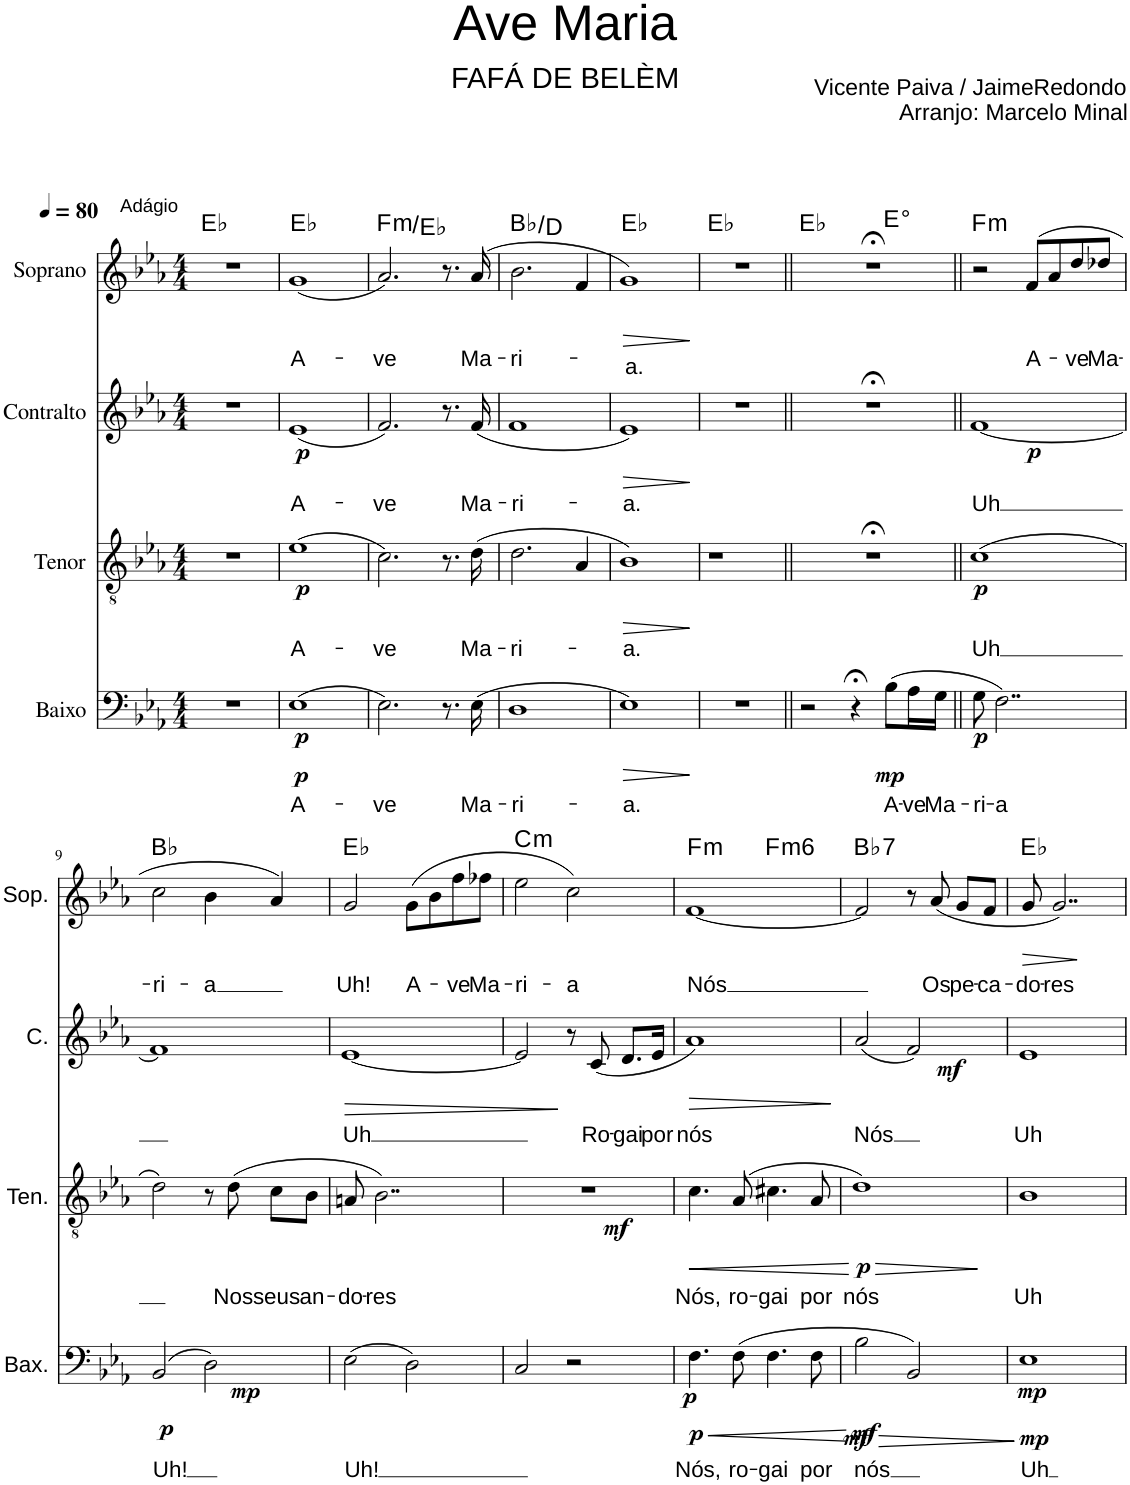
**kern	**text	**dynam	**kern	**text	**dynam	**kern	**text	**dynam	**kern	**text	**dynam	**harte
*part4	*part4	*part4	*part3	*part3	*part3	*part2	*part2	*part2	*part1	*part1	*part1	*part1
*staff4	*staff4	*staff4	*staff3	*staff3	*staff3	*staff2	*staff2	*staff2	*staff1	*staff1	*staff1	*
*I"Baixo	*	*	*I"Tenor	*	*	*I"Contralto	*	*	*I"Soprano	*	*	*
*I'Bax.	*	*	*I'Ten.	*	*	*I'C.	*	*	*I'Sop.	*	*	*
*clefF4	*	*	*clefGv2	*	*	*clefG2	*	*	*clefG2	*	*	*
*k[b-e-a-]	*	*	*k[b-e-a-]	*	*	*k[b-e-a-]	*	*	*k[b-e-a-]	*	*	*
*M4/4	*	*	*M4/4	*	*	*M4/4	*	*	*M4/4	*	*	*
=1	=1	=1	=1	=1	=1	=1	=1	=1	=1	=1	=1	=1
!	!	!	!	!	!	!	!	!	!LO:TX:a:t=Adágio	!	!	!
1r	.	.	1r	.	.	1r	.	.	1r	.	.	Eb:maj
=2	=2	=2	=2	=2	=2	=2	=2	=2	=2	=2	=2	=2
!	!LO:LY:b	!LO:DY:b	!	!LO:LY:b	!	!	!LO:LY:b	!	!	!LO:LY:b	!	!
!	!	!LO:DY:n=1:b	!	!	!LO:DY:b	!	!	!LO:DY:b	!	!	!	!
(1E-	A-	p p	(1e-	A-	p	(1e-	A-	p	(1g	A-	.	Eb:maj
=3	=3	=3	=3	=3	=3	=3	=3	=3	=3	=3	=3	=3
!	!LO:LY:b	!	!	!LO:LY:b	!	!	!LO:LY:b	!	!	!LO:LY:b	!	!LO:H:kt=m
2.E-\)	-ve	.	2.c\)	-ve	.	2.f/)	-ve	.	2.a-/)	-ve	.	F:min/b7
8.r	.	.	8.r	.	.	8.r	.	.	8.r	.	.	.
!	!LO:LY:b	!	!	!LO:LY:b	!	!	!LO:LY:b	!	!	!LO:LY:b	!	!
(16E-\	Ma-	.	(16d\	Ma-	.	(16f/	Ma-	.	(16a-/	Ma-	.	.
=4	=4	=4	=4	=4	=4	=4	=4	=4	=4	=4	=4	=4
!	!LO:LY:b	!	!	!LO:LY:b	!	!	!LO:LY:b	!	!	!LO:LY:b	!	!
1D	-ri-	.	2.d\	-ri-	.	1f	-ri-	.	2.b-\	-ri-	.	Bb:maj/3
.	.	.	4A-/	.	.	.	.	.	4f/	.	.	.
=5	=5	=5	=5	=5	=5	=5	=5	=5	=5	=5	=5	=5
!	!LO:LY:b	!LO:HP:b	!	!LO:LY:b	!LO:HP:b	!	!LO:LY:b	!LO:HP:b	!	!LO:LY:b	!LO:HP:b	!
1E-)	-a.	>	1B-)	-a.	>	1e-)	-a.	>	1g)	-a.	>	Eb:maj
.	.	]	.	.	]	.	.	]	.	.	]	.
=6	=6	=6	=6	=6	=6	=6	=6	=6	=6	=6	=6	=6
1r	.	.	1r	.	.	1r	.	.	1r	.	.	Eb:maj
=7	=7	=7	=7	=7	=7	=7	=7	=7	=7	=7	=7	=7
*	*	*	*	*	*	*	*	*	*^	*	*	*
2r	.	.	1r;<	.	.	1r;<	.	.	1r;<	2.ryy	.	.	Eb:maj
4r;<	.	.	.	.	.	.	.	.	.	.	.	.	.
!	!LO:LY:b	!LO:DY:b	!	!	!	!	!	!	!	!	!	!	!LO:H:kt=°
(8B-\L	A-	mp	.	.	.	.	.	.	.	4ryy	.	.	.
!	!LO:LY:b	!	!	!	!	!	!	!	!	!	!	!	!
16A-\L	-ve	.	.	.	.	.	.	.	.	.	.	.	.
!	!LO:LY:b	!	!	!	!	!	!	!	!	!	!	!	!
16G\JJ	Ma-	.	.	.	.	.	.	.	.	.	.	.	.
=8	=8	=8	=8	=8	=8	=8	=8	=8	=8	=8	=8	=8	=8
!	!LO:LY:b	!LO:DY:b	!	!LO:LY:b	!LO:DY:b	!	!LO:LY:b	!LO:DY:b	!	!	!	!	!LO:H:kt=m
*	*	*	*	*	*	*	*	*	*v	*v	*	*	*
8G\	-ri-	p	(1c	Uh	p	[1f	Uh	p	2r	.	.	F:min
!	!LO:LY:b	!	!	!	!	!	!	!	!	!	!	!
2..F\)	-a	.	.	.	.	.	.	.	.	.	.	.
!	!	!	!	!	!	!	!	!	!	!LO:LY:b	!	!
.	.	.	.	.	.	.	.	.	(8f/L	A-	.	.
.	.	.	.	.	.	.	.	.	8a-/	.	.	.
!	!	!	!	!	!	!	!	!	!	!LO:LY:b	!	!
.	.	.	.	.	.	.	.	.	8dd/	ve	.	.
!	!	!	!	!	!	!	!	!	!	!LO:LY:b	!	!
.	.	.	.	.	.	.	.	.	8dd-X/J	Ma-	.	.
!!LO:LB:g=z
=9	=9	=9	=9	=9	=9	=9	=9	=9	=9	=9	=9	=9
!	!LO:LY:b	!LO:DY:b	!	!	!	!	!	!	!	!LO:LY:b	!	!
(2BB-/	Uh!	p	2d\)	.	.	1f]	.	.	2cc\	-ri-	.	Bb:maj
!	!	!LO:DY:b	!	!	!	!	!	!	!	!LO:LY:b	!	!
2D\)	.	mp	8r	.	.	.	.	.	4b-\	-a	.	.
!	!	!	!	!LO:LY:b	!	!	!	!	!	!	!	!
.	.	.	(8d\	Nos	.	.	.	.	.	.	.	.
!	!	!	!	!LO:LY:b	!	!	!	!	!	!	!	!
.	.	.	8c\L	seus	.	.	.	.	4a-/)	.	.	.
!	!	!	!	!LO:LY:b	!	!	!	!	!	!	!	!
.	.	.	8B-\J	an-	.	.	.	.	.	.	.	.
=10	=10	=10	=10	=10	=10	=10	=10	=10	=10	=10	=10	=10
!	!LO:LY:b	!	!	!LO:LY:b	!	!	!LO:LY:b	!LO:HP:b	!	!LO:LY:b	!	!
(2E-\	Uh!	.	8An/	-do-	.	[1e-	Uh	>	2g/	Uh!	.	Eb:maj
!	!	!	!	!LO:LY:b	!	!	!	!	!	!	!	!
.	.	.	2..B-\)	-res	.	.	.	.	.	.	.	.
!	!	!	!	!	!	!	!	!	!	!LO:LY:b	!	!
2D\)	.	.	.	.	.	.	.	.	(8g\L	A-	.	.
.	.	.	.	.	.	.	.	.	8b-\	.	.	.
!	!	!	!	!	!	!	!	!	!	!LO:LY:b	!	!
.	.	.	.	.	.	.	.	.	8ff\	-ve	.	.
!	!	!	!	!	!	!	!	!	!	!LO:LY:b	!	!
.	.	.	.	.	.	.	.	.	8ff-X\J	Ma-	.	.
=11	=11	=11	=11	=11	=11	=11	=11	=11	=11	=11	=11	=11
!	!	!	!	!	!LO:DY:b	!	!	!	!	!LO:LY:b	!	!LO:H:kt=m
2C/	.	.	1r	.	mf	2e-/]	.	.	2ee-\	-ri-	.	C:min
!	!	!	!	!	!	!	!	!	!	!LO:LY:b	!	!
2r	.	.	.	.	.	8r	.	]	2cc\)	-a	.	.
!	!	!	!	!	!	!	!LO:LY:b	!	!	!	!	!
.	.	.	.	.	.	(8c/	Ro-	.	.	.	.	.
!	!	!	!	!	!	!	!LO:LY:b	!	!	!	!	!
.	.	.	.	.	.	8.d/L	-gai	.	.	.	.	.
!	!	!	!	!	!	!	!LO:LY:b	!	!	!	!	!
.	.	.	.	.	.	16e-/Jk	por	.	.	.	.	.
=12	=12	=12	=12	=12	=12	=12	=12	=12	=12	=12	=12	=12
!	!LO:LY:b	!LO:HP:b	!	!LO:LY:b	!LO:HP:b	!	!LO:LY:b	!LO:HP:b	!	!LO:LY:b	!	!
!	!	!LO:DY:n=1:b	!	!	!	!	!	!	!	!	!	!
!	!	!LO:DY:n=2:b	!	!	!	!	!	!	!	!	!	!LO:H:kt=m
*	*	*	*	*	*	*	*	*	*^	*	*	*
4.F\	Nós,	< p p	4.c\	Nós,	<	1a-)	nós	>	[1f	2ryy	Nós	.	F:min
!	!LO:LY:b	!	!	!LO:LY:b	!	!	!	!	!	!	!	!	!
(8F\	ro-	.	(8A-/	ro-	.	.	.	.	.	.	.	.	.
!	!LO:LY:b	!	!	!LO:LY:b	!	!	!	!	!	!	!	!	!LO:H:kt=m6
4.F\	-gai	.	4.c#X\	-gai	.	.	.	.	.	2ryy	.	.	F:min6
!	!LO:LY:b	!	!	!LO:LY:b	!	!	!	!	!	!	!	!	!
8F\	por	.	8A-/	por	.	.	.	.	.	.	.	.	.
.	.	[	.	.	[	.	.	]	.	.	.	.	.
=13	=13	=13	=13	=13	=13	=13	=13	=13	=13	=13	=13	=13	=13
!	!LO:LY:b	!LO:HP:b	!	!LO:LY:b	!LO:HP:b	!	!LO:LY:b	!	!	!	!	!	!
!	!	!LO:DY:n=1:b	!	!	!	!	!	!	!	!	!	!	!
!	!	!LO:DY:n=2:b	!	!	!LO:DY:n=1:b	!	!	!	!	!	!	!	!LO:H:kt=7
*	*	*	*	*	*	*	*	*	*v	*v	*	*	*
2B-\	nós	> mf mf	1d)	nós	> p	(2a-/	Nós	.	2f/]	.	.	Bb:7
!	!	!	!	!	!	!	!	!LO:DY:b	!	!	!	!
2BB-/)	.	.	.	.	.	2f/)	.	mf	8r	.	.	.
!	!	!	!	!	!	!	!	!	!	!LO:LY:b	!	!
.	.	.	.	.	.	.	.	.	(8a-/	Os	.	.
!	!	!	!	!	!	!	!	!	!	!LO:LY:b	!	!
.	.	.	.	.	.	.	.	.	8g/L	pe-	.	.
!	!	!	!	!	!	!	!	!	!	!LO:LY:b	!	!
.	.	.	.	.	.	.	.	.	8f/J	-ca-	.	.
.	.	]	.	.	]	.	.	.	.	.	.	.
=14	=14	=14	=14	=14	=14	=14	=14	=14	=14	=14	=14	=14
!	!LO:LY:b	!LO:DY:b	!	!LO:LY:b	!	!	!LO:LY:b	!	!	!LO:LY:b	!LO:HP:b	!
!	!	!LO:DY:n=1:b	!	!	!	!	!	!	!	!	!	!
1E-	Uh	mp mp	1B-	Uh	.	1e-	Uh	.	8g/	-do-	>	Eb:maj
!	!	!	!	!	!	!	!	!	!	!LO:LY:b	!	!
.	.	.	.	.	.	.	.	.	2..g/)	-res	.	.
.	.	.	.	.	.	.	.	.	.	.	]	.
=	=	=	=	=	=	=	=	=	=	=	=	=
*-	*-	*-	*-	*-	*-	*-	*-	*-	*-	*-	*-	*-
